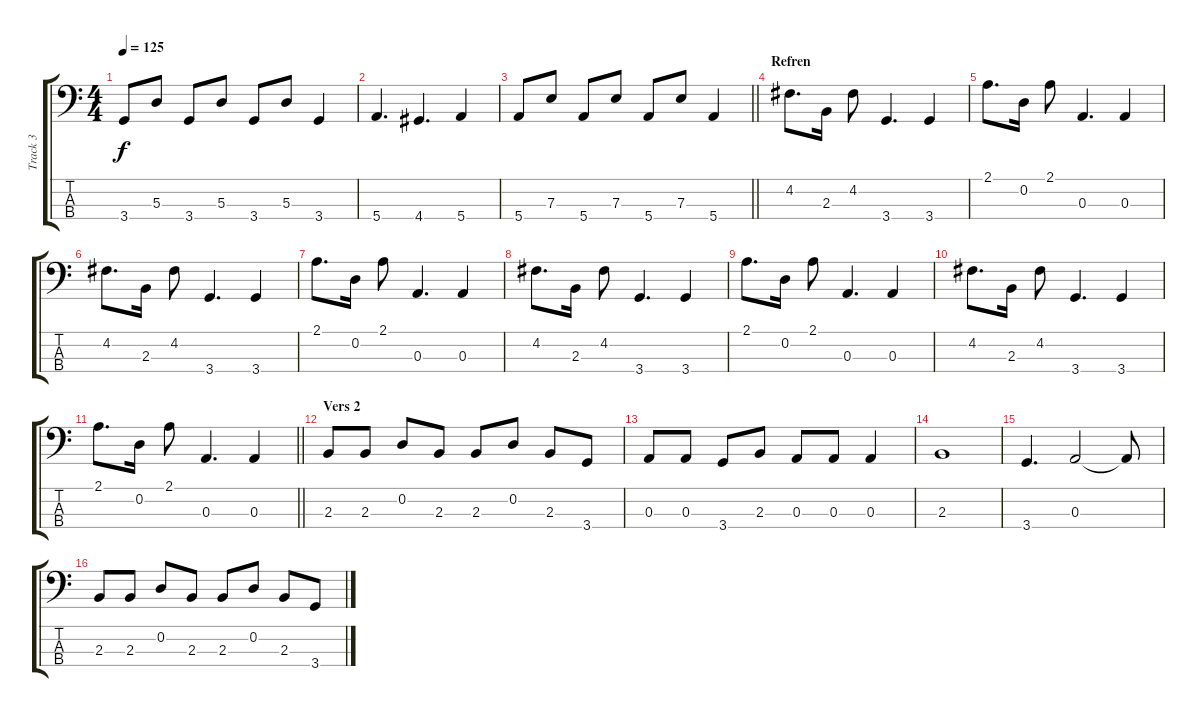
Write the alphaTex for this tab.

\track ("Track 3" "Track 3") {instrument electricbassfinger}
\staff {score tabs}
\tuning (G2 D2 A1 E1) {hide}
\ts (4 4)
\tempo 125
\clef f4
\ks c
3.4.8{dy f} 5.3.8 3.4.8 5.3.8 3.4.8 5.3.8 3.4.4 |
5.4.4{d} 4.4.4{d} 5.4.4 |
\barLineRight lightlight
5.4.8 7.3.8 5.4.8 7.3.8 5.4.8 7.3.8 5.4.4 |
\section ("" "Refren")
4.2.8{d} 2.3.16 4.2.8 3.4.4{d} 3.4.4 |
2.1.8{d} 0.2.16 2.1.8 0.3.4{d} 0.3.4 |
4.2.8{d} 2.3.16 4.2.8 3.4.4{d} 3.4.4 |
2.1.8{d} 0.2.16 2.1.8 0.3.4{d} 0.3.4 |
4.2.8{d} 2.3.16 4.2.8 3.4.4{d} 3.4.4 |
2.1.8{d} 0.2.16 2.1.8 0.3.4{d} 0.3.4 |
4.2.8{d} 2.3.16 4.2.8 3.4.4{d} 3.4.4 |
\barLineRight lightlight
2.1.8{d} 0.2.16 2.1.8 0.3.4{d} 0.3.4 |
\section ("" "Vers 2")
2.3.8 2.3.8 0.2.8 2.3.8 2.3.8 0.2.8 2.3.8 3.4.8 |
0.3.8 0.3.8 3.4.8 2.3.8 0.3.8 0.3.8 0.3.4 |
2.3.1 |
3.4.4{d} 0.3.2 0.3{t}.8 |
2.3.8 2.3.8 0.2.8 2.3.8 2.3.8 0.2.8 2.3.8 3.4.8
